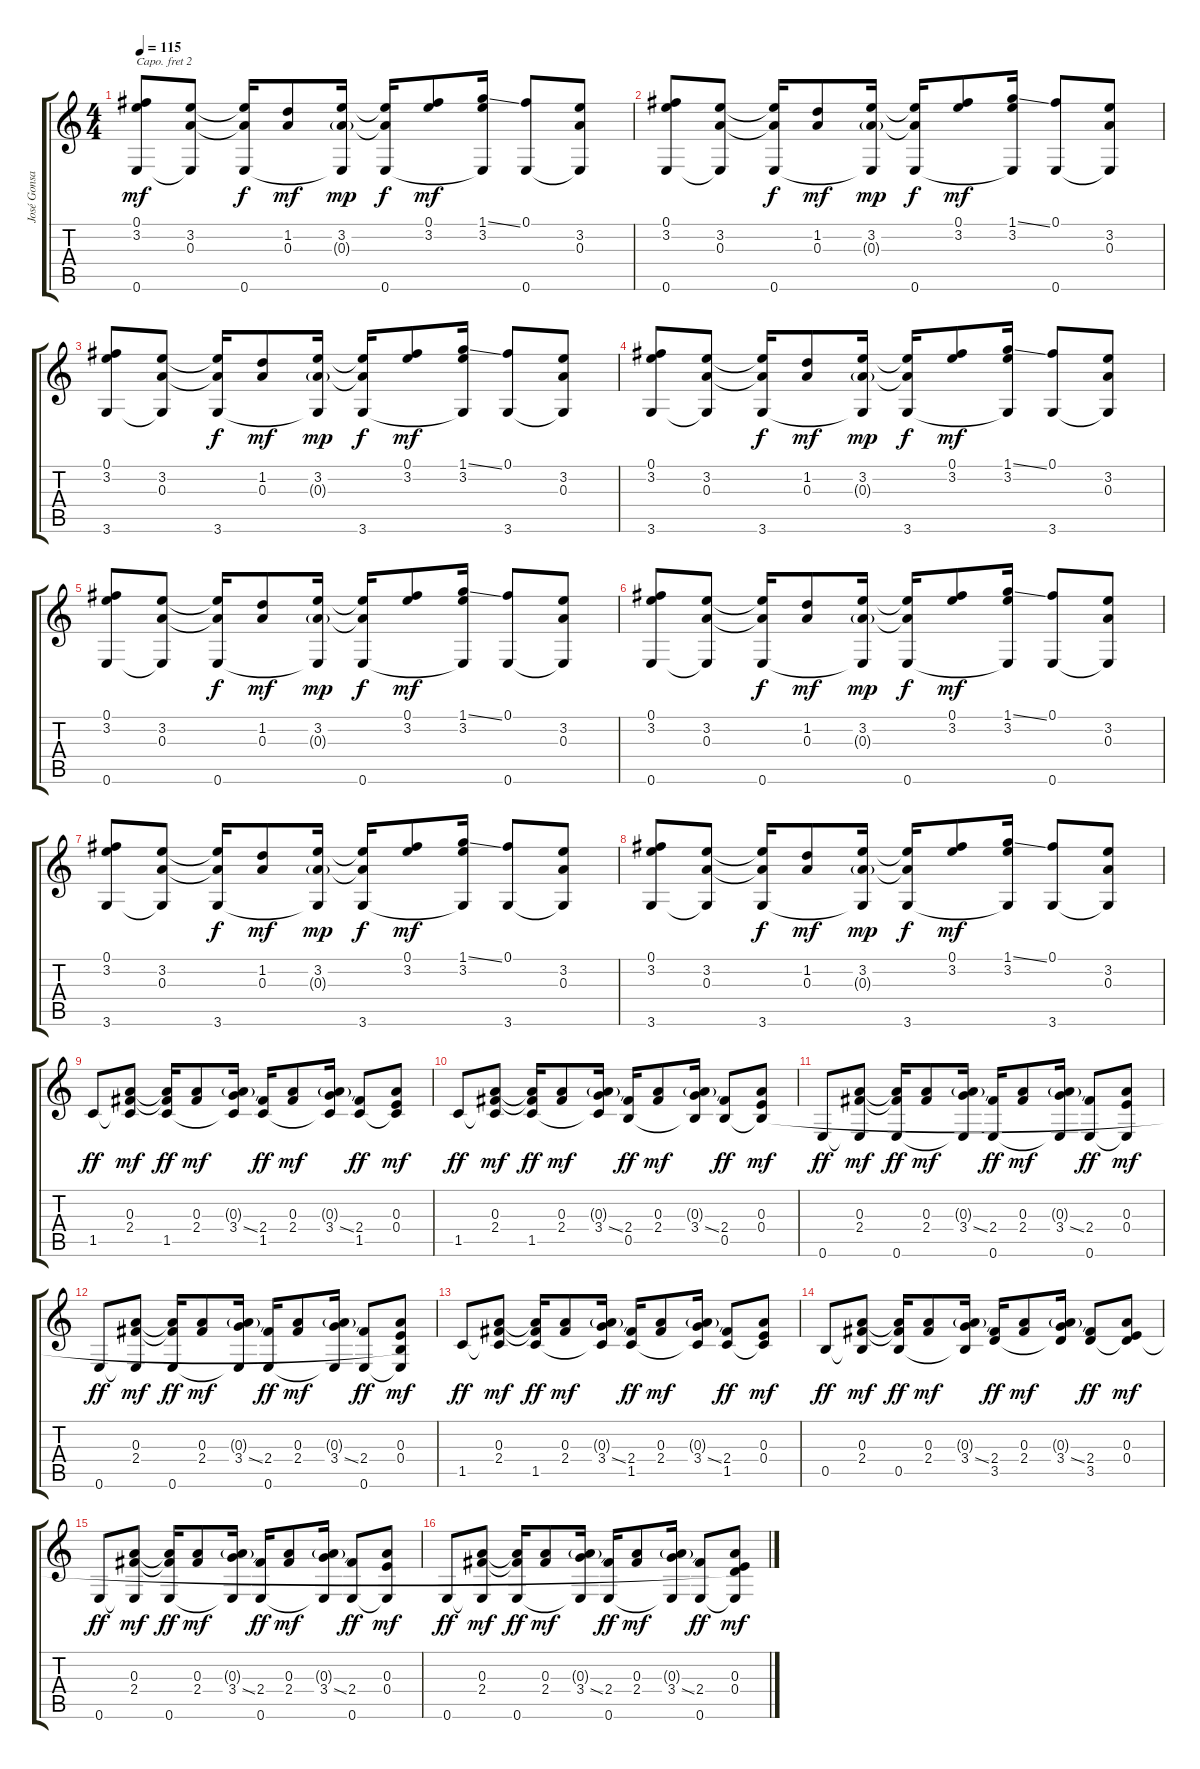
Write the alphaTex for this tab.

\track ("José Gonsalez" "José Gonsa") {instrument acousticguitarsteel}
\staff {score tabs}
\capo 2
\tuning (E4 B3 G3 D3 A2 D2) {hide}
\ts (4 4)
\tempo 115
\clef g2
\ks c
(0.1 3.2 0.6).8{dy mf} (3.2 0.3 0.6{t}).8 (3.2{t} 0.3{t} 0.6).16{dy f} (1.2 0.3).8{dy mf} (3.2 0.3{g} 0.6{t}).16{dy mp} (3.2{t} 0.3{t} 0.6).16{dy f} (0.1 3.2).8{dy mf} (1.1{ss} 3.2 0.6{t}).16 (0.1 0.6).8 (3.2 0.3 0.6{t}).8 |
(0.1 3.2 0.6).8 (3.2 0.3 0.6{t}).8 (3.2{t} 0.3{t} 0.6).16{dy f} (1.2 0.3).8{dy mf} (3.2 0.3{g} 0.6{t}).16{dy mp} (3.2{t} 0.3{t} 0.6).16{dy f} (0.1 3.2).8{dy mf} (1.1{ss} 3.2 0.6{t}).16 (0.1 0.6).8 (3.2 0.3 0.6{t}).8 |
(0.1 3.2 3.6).8 (3.2 0.3 3.6{t}).8 (3.2{t} 0.3{t} 3.6).16{dy f} (1.2 0.3).8{dy mf} (3.2 0.3{g} 3.6{t}).16{dy mp} (3.2{t} 0.3{t} 3.6).16{dy f} (0.1 3.2).8{dy mf} (1.1{ss} 3.2 3.6{t}).16 (0.1 3.6).8 (3.2 0.3 3.6{t}).8 |
(0.1 3.2 3.6).8 (3.2 0.3 3.6{t}).8 (3.2{t} 0.3{t} 3.6).16{dy f} (1.2 0.3).8{dy mf} (3.2 0.3{g} 3.6{t}).16{dy mp} (3.2{t} 0.3{t} 3.6).16{dy f} (0.1 3.2).8{dy mf} (1.1{ss} 3.2 3.6{t}).16 (0.1 3.6).8 (3.2 0.3 3.6{t}).8 |
(0.1 3.2 0.6).8 (3.2 0.3 0.6{t}).8 (3.2{t} 0.3{t} 0.6).16{dy f} (1.2 0.3).8{dy mf} (3.2 0.3{g} 0.6{t}).16{dy mp} (3.2{t} 0.3{t} 0.6).16{dy f} (0.1 3.2).8{dy mf} (1.1{ss} 3.2 0.6{t}).16 (0.1 0.6).8 (3.2 0.3 0.6{t}).8 |
(0.1 3.2 0.6).8 (3.2 0.3 0.6{t}).8 (3.2{t} 0.3{t} 0.6).16{dy f} (1.2 0.3).8{dy mf} (3.2 0.3{g} 0.6{t}).16{dy mp} (3.2{t} 0.3{t} 0.6).16{dy f} (0.1 3.2).8{dy mf} (1.1{ss} 3.2 0.6{t}).16 (0.1 0.6).8 (3.2 0.3 0.6{t}).8 |
(0.1 3.2 3.6).8 (3.2 0.3 3.6{t}).8 (3.2{t} 0.3{t} 3.6).16{dy f} (1.2 0.3).8{dy mf} (3.2 0.3{g} 3.6{t}).16{dy mp} (3.2{t} 0.3{t} 3.6).16{dy f} (0.1 3.2).8{dy mf} (1.1{ss} 3.2 3.6{t}).16 (0.1 3.6).8 (3.2 0.3 3.6{t}).8 |
(0.1 3.2 3.6).8 (3.2 0.3 3.6{t}).8 (3.2{t} 0.3{t} 3.6).16{dy f} (1.2 0.3).8{dy mf} (3.2 0.3{g} 3.6{t}).16{dy mp} (3.2{t} 0.3{t} 3.6).16{dy f} (0.1 3.2).8{dy mf} (1.1{ss} 3.2 3.6{t}).16 (0.1 3.6).8 (3.2 0.3 3.6{t}).8 |
1.5.8{dy ff} (0.3 2.4 1.5{t}).8{dy mf} (0.3{t} 2.4{t} 1.5).16{dy ff} (0.3 2.4).8{dy mf} (0.3{g} 3.4{ss} 1.5{t}).16 (2.4 1.5).16{dy ff} (0.3 2.4).8{dy mf} (0.3{g} 3.4{ss} 1.5{t}).16 (2.4 1.5).8{dy ff} (0.3 0.4 1.5{t}).8{dy mf} |
1.5.8{dy ff} (0.3 2.4 1.5{t}).8{dy mf} (0.3{t} 2.4{t} 1.5).16{dy ff} (0.3 2.4).8{dy mf} (0.3{g} 3.4{ss} 1.5{t}).16 (2.4 0.5).16{dy ff} (0.3 2.4).8{dy mf} (0.3{g} 3.4{ss} 0.5{t}).16 (2.4 0.5).8{dy ff} (0.3 0.4 0.5{t}).8{dy mf} |
0.6.8{dy ff} (0.3 2.4 0.6{t}).8{dy mf} (0.3{t} 2.4{t} 0.6).16{dy ff} (0.3 2.4).8{dy mf} (0.3{g} 3.4{ss} 0.6{t}).16 (2.4 0.6).16{dy ff} (0.3 2.4).8{dy mf} (0.3{g} 3.4{ss} 0.6{t}).16 (2.4 0.6).8{dy ff} (0.3 0.4 0.6{t}).8{dy mf} |
0.6.8{dy ff} (0.3 2.4 0.6{t}).8{dy mf} (0.3{t} 2.4{t} 0.6).16{dy ff} (0.3 2.4).8{dy mf} (0.3{g} 3.4{ss} 0.6{t}).16 (2.4 0.6).16{dy ff} (0.3 2.4).8{dy mf} (0.3{g} 3.4{ss} 0.6{t}).16 (2.4 0.6).8{dy ff} (0.3 0.4 0.5{t} 0.6{t}).8{dy mf} |
1.5.8{dy ff} (0.3 2.4 1.5{t}).8{dy mf} (0.3{t} 2.4{t} 1.5).16{dy ff} (0.3 2.4).8{dy mf} (0.3{g} 3.4{ss} 1.5{t}).16 (2.4 1.5).16{dy ff} (0.3 2.4).8{dy mf} (0.3{g} 3.4{ss} 1.5{t}).16 (2.4 1.5).8{dy ff} (0.3 0.4 1.5{t}).8{dy mf} |
0.5.8{dy ff} (0.3 2.4 0.5{t}).8{dy mf} (0.3{t} 2.4{t} 0.5).16{dy ff} (0.3 2.4).8{dy mf} (0.3{g} 3.4{ss} 0.5{t}).16 (2.4 3.5).16{dy ff} (0.3 2.4).8{dy mf} (0.3{g} 3.4{ss} 3.5{t}).16 (2.4 3.5).8{dy ff} (0.3 0.4 3.5{t}).8{dy mf} |
0.6.8{dy ff} (0.3 2.4 0.6{t}).8{dy mf} (0.3{t} 2.4{t} 0.6).16{dy ff} (0.3 2.4).8{dy mf} (0.3{g} 3.4{ss} 0.6{t}).16 (2.4 0.6).16{dy ff} (0.3 2.4).8{dy mf} (0.3{g} 3.4{ss} 0.6{t}).16 (2.4 0.6).8{dy ff} (0.3 0.4 0.6{t}).8{dy mf} |
0.6.8{dy ff} (0.3 2.4 0.6{t}).8{dy mf} (0.3{t} 2.4{t} 0.6).16{dy ff} (0.3 2.4).8{dy mf} (0.3{g} 3.4{ss} 0.6{t}).16 (2.4 0.6).16{dy ff} (0.3 2.4).8{dy mf} (0.3{g} 3.4{ss} 0.6{t}).16 (2.4 0.6).8{dy ff} (0.3 0.4 3.5{t} 0.6{t}).8{dy mf}
